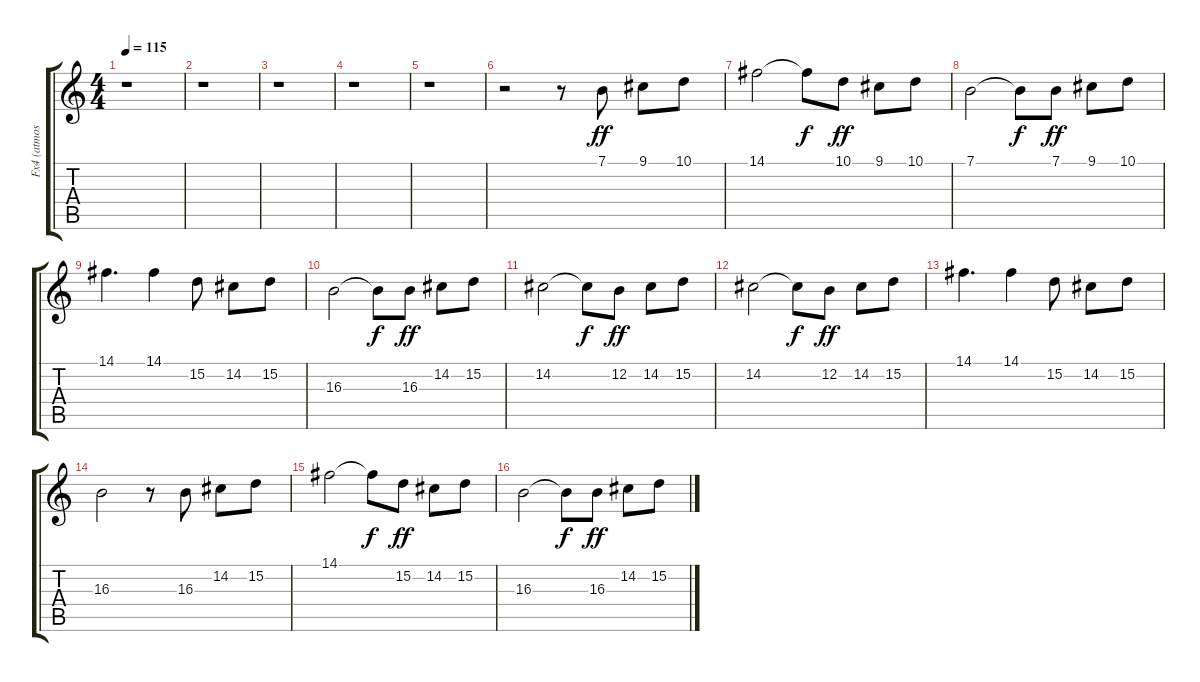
\track ("Fx4 (atmosphere)    " "Fx4 (atmos") {instrument fx4atmosphere}
\staff {score tabs}
\tuning (E4 B3 G3 D3 A2 E2) {hide}
\ts (4 4)
\tempo 115
\clef g2
\ks c
r.1{dy ff instrument fx4atmosphere} |
r.1 |
r.1 |
r.1 |
r.1 |
r.2 r.8 7.1.8 9.1.8 10.1.8 |
14.1.2 14.1{t}.8{dy f} 10.1.8{dy ff} 9.1.8 10.1.8 |
7.1.2 7.1{t}.8{dy f} 7.1.8{dy ff} 9.1.8 10.1.8 |
14.1.4{d} 14.1.4 15.2.8 14.2.8 15.2.8 |
16.3.2 16.3{t}.8{dy f} 16.3.8{dy ff} 14.2.8 15.2.8 |
14.2.2 14.2{t}.8{dy f} 12.2.8{dy ff} 14.2.8 15.2.8 |
14.2.2 14.2{t}.8{dy f} 12.2.8{dy ff} 14.2.8 15.2.8 |
14.1.4{d} 14.1.4 15.2.8 14.2.8 15.2.8 |
16.3.2 r.8 16.3.8 14.2.8 15.2.8 |
14.1.2 14.1{t}.8{dy f} 15.2.8{dy ff} 14.2.8 15.2.8 |
16.3.2 16.3{t}.8{dy f} 16.3.8{dy ff} 14.2.8 15.2.8
